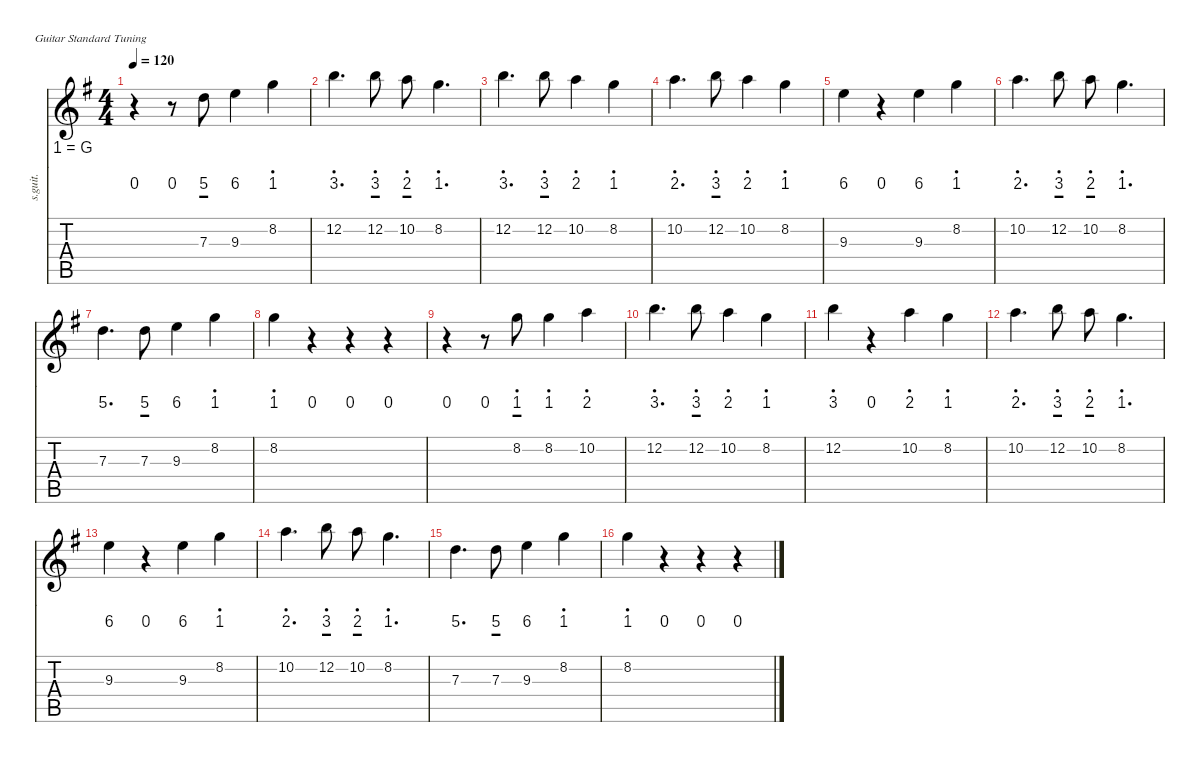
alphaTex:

\defaultSystemsLayout 4
\hideDynamics
\bracketExtendMode nobrackets
\track ("Steel Guitar" "s.guit.") {defaultSystemsLayout 4 instrument acousticguitarsteel}
\staff {score tabs numbered}
\tuning (E4 B3 G3 D3 A2 E2)
\ts (4 4)
\tempo 120
\clef g2
\ks g
r.4{dy mf beam Down} r.8{beam Down} 7.3{acc forcenatural}.8{beam Down} 9.3{acc forcenatural}.4{beam Down} 8.2{acc forcenatural}.4{beam Down} |
12.2{acc forcenatural}.4{d beam Down} 12.2{acc forcenatural}.8{beam Down} 10.2{acc forcenatural}.8{beam Down} 8.2{acc forcenatural}.4{d beam Down} |
12.2{acc forcenatural}.4{d beam Down} 12.2{acc forcenatural}.8{beam Down} 10.2{acc forcenatural}.4{beam Down} 8.2{acc forcenatural}.4{beam Down} |
10.2{acc forcenatural}.4{d beam Down} 12.2{acc forcenatural}.8{beam Down} 10.2{acc forcenatural}.4{beam Down} 8.2{acc forcenatural}.4{beam Down} |
9.3{acc forcenatural}.4{beam Down} r.4{beam Down} 9.3{acc forcenatural}.4{beam Down} 8.2{acc forcenatural}.4{beam Down} |
10.2{acc forcenatural}.4{d beam Down} 12.2{acc forcenatural}.8{beam Down} 10.2{acc forcenatural}.8{beam Down} 8.2{acc forcenatural}.4{d beam Down} |
7.3{acc forcenatural}.4{d beam Down} 7.3{acc forcenatural}.8{beam Down} 9.3{acc forcenatural}.4{beam Down} 8.2{acc forcenatural}.4{beam Down} |
8.2{acc forcenatural}.4{beam Down} r.4{beam Down} r.4{beam Down} r.4{beam Down} |
r.4{beam Down} r.8{beam Down} 8.2{acc forcenatural}.8{beam Down} 8.2{acc forcenatural}.4{beam Down} 10.2{acc forcenatural}.4{beam Down} |
12.2{acc forcenatural}.4{d beam Down} 12.2{acc forcenatural}.8{beam Down} 10.2{acc forcenatural}.4{beam Down} 8.2{acc forcenatural}.4{beam Down} |
12.2{acc forcenatural}.4{beam Down} r.4{beam Down} 10.2{acc forcenatural}.4{beam Down} 8.2{acc forcenatural}.4{beam Down} |
10.2{acc forcenatural}.4{d beam Down} 12.2{acc forcenatural}.8{beam Down} 10.2{acc forcenatural}.8{beam Down} 8.2{acc forcenatural}.4{d beam Down} |
9.3{acc forcenatural}.4{beam Down} r.4{beam Down} 9.3{acc forcenatural}.4{beam Down} 8.2{acc forcenatural}.4{beam Down} |
10.2{acc forcenatural}.4{d beam Down} 12.2{acc forcenatural}.8{beam Down} 10.2{acc forcenatural}.8{beam Down} 8.2{acc forcenatural}.4{d beam Down} |
7.3{acc forcenatural}.4{d beam Down} 7.3{acc forcenatural}.8{beam Down} 9.3{acc forcenatural}.4{beam Down} 8.2{acc forcenatural}.4{beam Down} |
8.2{acc forcenatural}.4{beam Down} r.4{beam Down} r.4{beam Down} r.4{beam Down}
